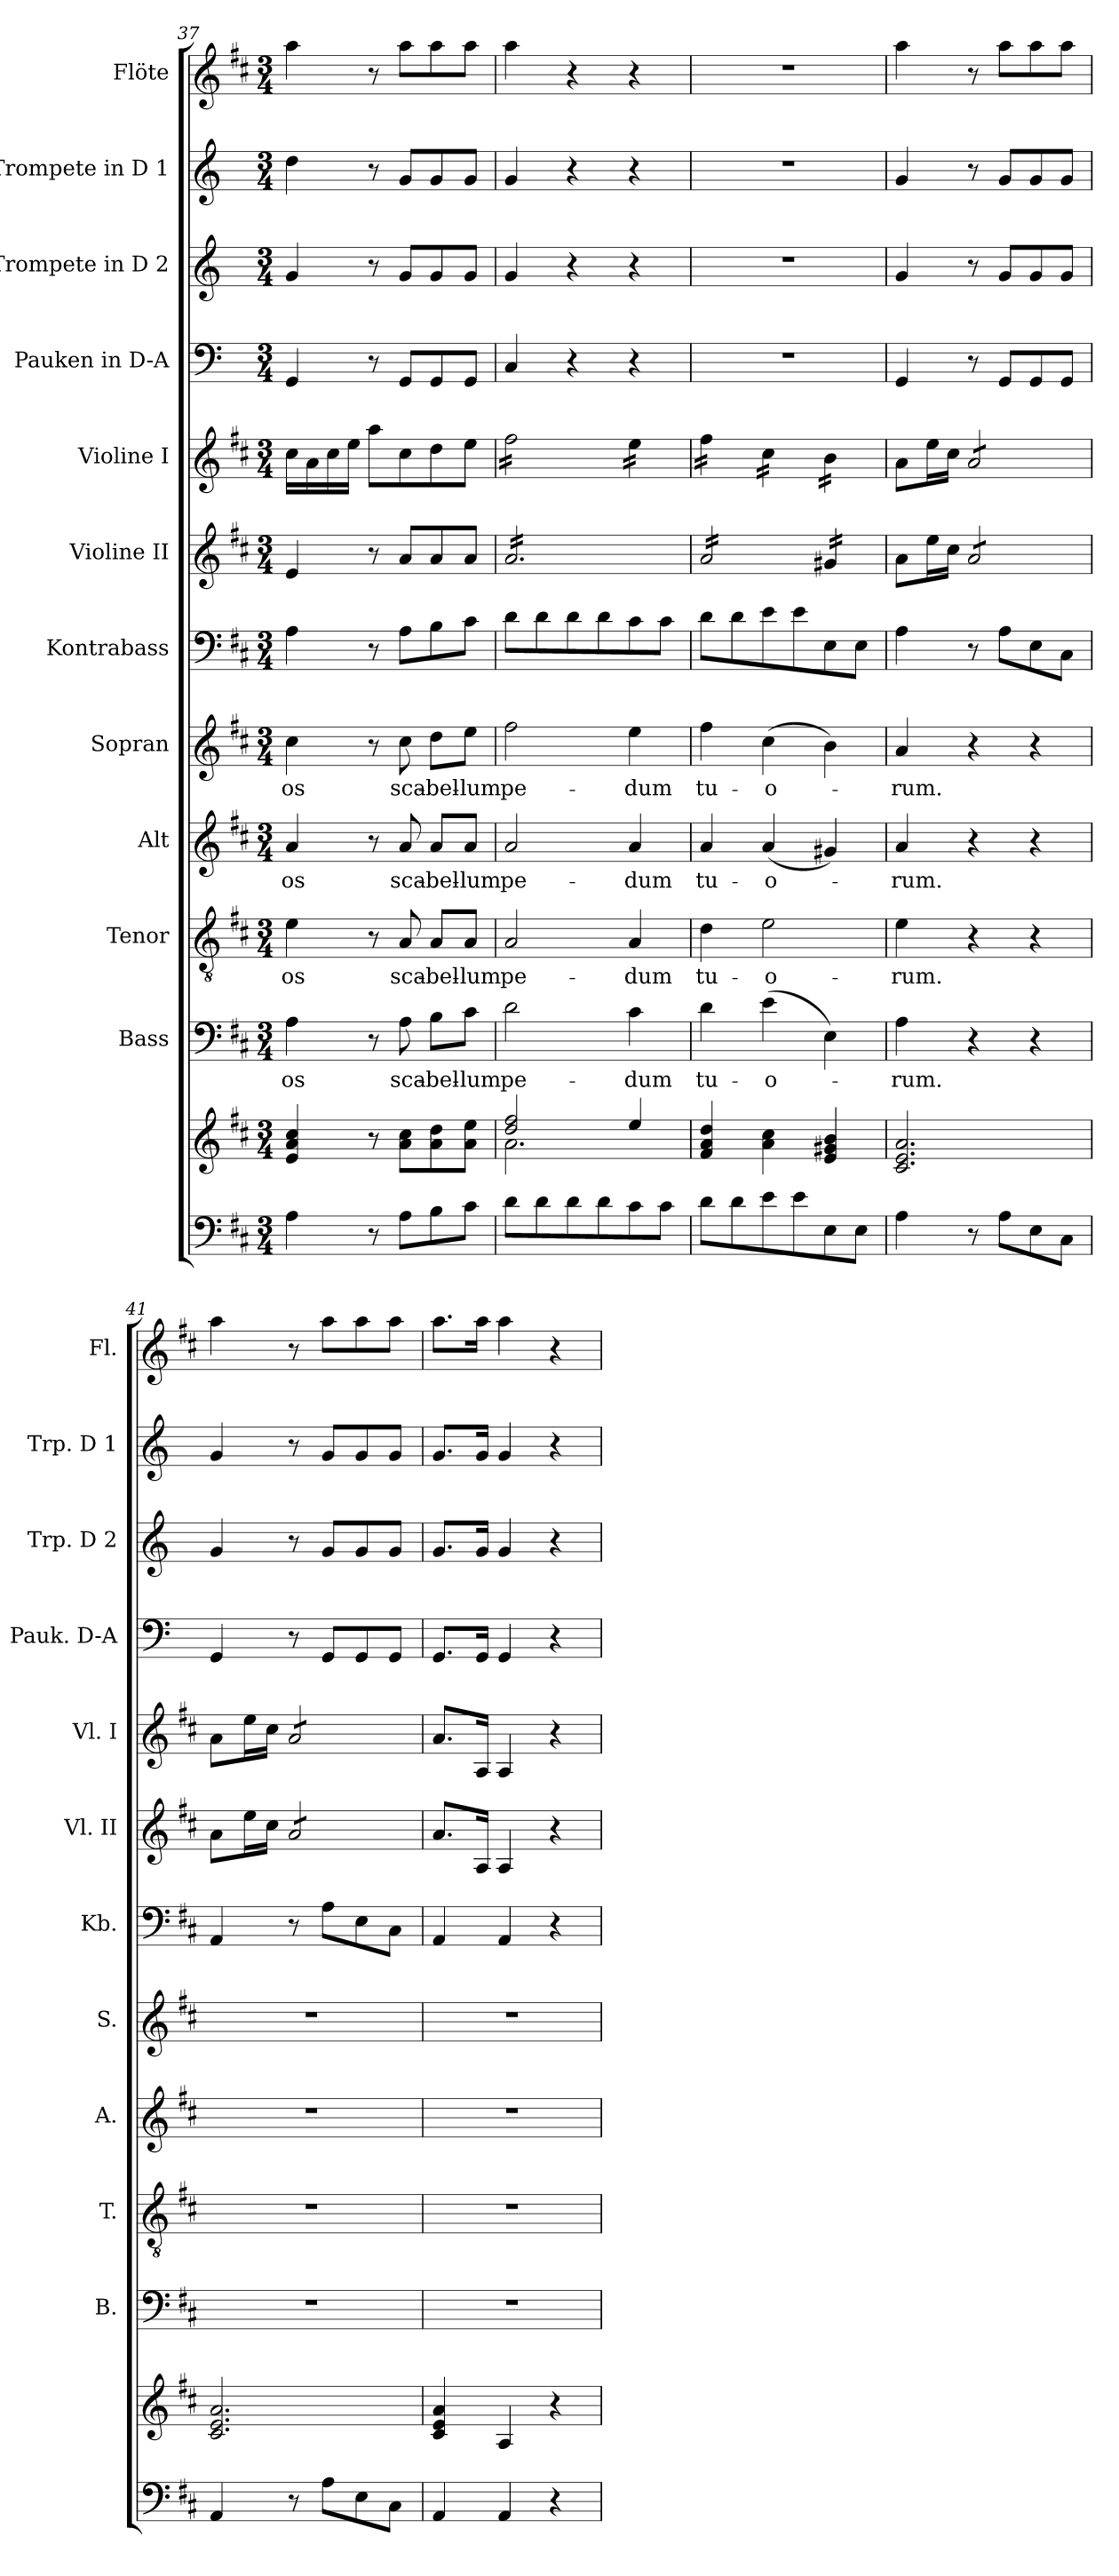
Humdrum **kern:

**kern	**kern	**kern	**text	**kern	**text	**kern	**text	**kern	**text	**kern	**kern	**kern	**kern	**kern	**kern	**kern
*part12	*part12	*part11	*part11	*part10	*part10	*part9	*part9	*part8	*part8	*part7	*part6	*part5	*part4	*part3	*part2	*part1
*staff13	*staff12	*staff11	*staff11	*staff10	*staff10	*staff9	*staff9	*staff8	*staff8	*staff7	*staff6	*staff5	*staff4	*staff3	*staff2	*staff1
*	*	*I"Bass	*	*I"Tenor	*	*I"Alt	*	*I"Sopran	*	*I"Kontrabass	*I"Violine II	*I"Violine I	*I"Pauken in D-A	*I"Trompete in D 2	*I"Trompete in D 1	*I"Flöte
*	*	*I'B.	*	*I'T.	*	*I'A.	*	*I'S.	*	*I'Kb.	*I'Vl. II	*I'Vl. I	*I'Pauk. D-A	*I'Trp. D 2	*I'Trp. D 1	*I'Fl.
*clefF4	*clefG2	*clefF4	*	*clefGv2	*	*clefG2	*	*clefG2	*	*clefF4	*clefG2	*clefG2	*clefF4	*clefG2	*clefG2	*clefG2
*	*	*	*	*	*	*	*	*	*	*ITrd7c12	*	*	*ITrd-1c-2	*ITrd-1c-2	*ITrd-1c-2	*
*k[f#c#]	*k[f#c#]	*k[f#c#]	*	*k[f#c#]	*	*k[f#c#]	*	*k[f#c#]	*	*k[f#c#]	*k[f#c#]	*k[f#c#]	*k[f#c#]	*k[f#c#]	*k[f#c#]	*k[f#c#]
*D:	*D:	*D:	*	*D:	*	*D:	*	*D:	*	*D:	*D:	*D:	*D:	*D:	*D:	*D:
*M3/4	*M3/4	*M3/4	*	*M3/4	*	*M3/4	*	*M3/4	*	*M3/4	*M3/4	*M3/4	*M3/4	*M3/4	*M3/4	*M3/4
=37	=37	=37	=37	=37	=37	=37	=37	=37	=37	=37	=37	=37	=37	=37	=37	=37
!	!	!	!LO:LY:b	!	!LO:LY:b	!	!LO:LY:b	!	!LO:LY:b	!	!	!	!	!	!	!
4A\	4e/ 4a/ 4cc#/	4A\	-os	4e\	-os	4a/	-os	4cc#\	-os	4AA\	4e/	16cc#\LL	4AA/	4a/	4ee\	4aa\
.	.	.	.	.	.	.	.	.	.	.	.	16a\	.	.	.	.
.	.	.	.	.	.	.	.	.	.	.	.	16cc#\	.	.	.	.
.	.	.	.	.	.	.	.	.	.	.	.	16ee\JJ	.	.	.	.
8r	8r	8r	.	8r	.	8r	.	8r	.	8r	8r	8aa\L	8r	8r	8r	8r
!	!	!	!LO:LY:b	!	!LO:LY:b	!	!LO:LY:b	!	!LO:LY:b	!	!	!	!	!	!	!
8A\L	8a\ 8cc#\L	8A\	sca-	8A/	sca-	8a/	sca-	8cc#\	sca-	8AA\L	8a/L	8cc#\	8AA/L	8a/L	8a/L	8aa\L
!	!	!	!LO:LY:b	!	!LO:LY:b	!	!LO:LY:b	!	!LO:LY:b	!	!	!	!	!	!	!
8B\	8a\ 8dd\	8B\L	-bel-	8A/L	-bel-	8a/L	-bel-	8dd\L	-bel-	8BB\	8a/	8dd\	8AA/	8a/	8a/	8aa\
!	!	!	!LO:LY:b	!	!LO:LY:b	!	!LO:LY:b	!	!LO:LY:b	!	!	!	!	!	!	!
8c#\J	8a\ 8ee\J	8c#\J	-lum	8A/J	-lum	8a/J	-lum	8ee\J	-lum	8C#\J	8a/J	8ee\J	8AA/J	8a/J	8a/J	8aa\J
=38	=38	=38	=38	=38	=38	=38	=38	=38	=38	=38	=38	=38	=38	=38	=38	=38
*	*^	*	*	*	*	*	*	*	*	*	*	*	*	*	*	*
!	!	!	!	!LO:LY:b	!	!LO:LY:b	!	!LO:LY:b	!	!LO:LY:b	!	!	!	!	!	!	!
*	*	*	*	*	*	*	*	*	*	*	*	*tremolo	*	*	*	*	*
*	*	*	*	*	*	*	*	*	*	*	*	*	*tremolo	*	*	*	*
8d\L	2dd/ 2ff#/	2.a\	2d\	pe-	2A/	pe-	2a/	pe-	2ff#\	pe-	8D\L	16a/LL	16ff#\LL	4D/	4a/	4a/	4aa\
.	.	.	.	.	.	.	.	.	.	.	.	16a/	16ff#\	.	.	.	.
8d\	.	.	.	.	.	.	.	.	.	.	8D\	16a/	16ff#\	.	.	.	.
.	.	.	.	.	.	.	.	.	.	.	.	16a/	16ff#\	.	.	.	.
8d\	.	.	.	.	.	.	.	.	.	.	8D\	16a/	16ff#\	4r	4r	4r	4r
.	.	.	.	.	.	.	.	.	.	.	.	16a/	16ff#\	.	.	.	.
8d\	.	.	.	.	.	.	.	.	.	.	8D\	16a/	16ff#\	.	.	.	.
.	.	.	.	.	.	.	.	.	.	.	.	16a/	16ff#\JJ	.	.	.	.
!	!	!	!	!LO:LY:b	!	!LO:LY:b	!	!LO:LY:b	!	!LO:LY:b	!	!	!	!	!	!	!
8c#\	4ee/	.	4c#\	-dum	4A/	-dum	4a/	-dum	4ee\	-dum	8C#\	16a/	16ee\LL	4r	4r	4r	4r
.	.	.	.	.	.	.	.	.	.	.	.	16a/	16ee\	.	.	.	.
8c#\J	.	.	.	.	.	.	.	.	.	.	8C#\J	16a/	16ee\	.	.	.	.
.	.	.	.	.	.	.	.	.	.	.	.	16a/JJ	16ee\JJ	.	.	.	.
*	*v	*v	*	*	*	*	*	*	*	*	*	*	*	*	*	*	*
=39	=39	=39	=39	=39	=39	=39	=39	=39	=39	=39	=39	=39	=39	=39	=39	=39
!	!	!	!LO:LY:b	!	!LO:LY:b	!	!LO:LY:b	!	!LO:LY:b	!	!	!	!	!	!	!
8d\L	4f#/ 4a/ 4dd/	4d\	tu-	4d\	tu-	4a/	tu-	4ff#\	tu-	8D\L	16a/LL	16ff#\LL	2.r	2.r	2.r	2.r
.	.	.	.	.	.	.	.	.	.	.	16a/	16ff#\	.	.	.	.
8d\	.	.	.	.	.	.	.	.	.	8D\	16a/	16ff#\	.	.	.	.
.	.	.	.	.	.	.	.	.	.	.	16a/	16ff#\JJ	.	.	.	.
!	!	!	!LO:LY:b	!	!LO:LY:b	!	!LO:LY:b	!	!LO:LY:b	!	!	!	!	!	!	!
8e\	4a\ 4cc#\	(>4e\	-o-	2e\	-o-	(<4a/	-o-	(>4cc#\	-o-	8E\	16a/	16cc#\LL	.	.	.	.
.	.	.	.	.	.	.	.	.	.	.	16a/	16cc#\	.	.	.	.
8e\	.	.	.	.	.	.	.	.	.	8E\	16a/	16cc#\	.	.	.	.
.	.	.	.	.	.	.	.	.	.	.	16a/JJ	16cc#\JJ	.	.	.	.
8E\	4e/ 4g#X/ 4b/	4E\)	.	.	.	4g#X/)	.	4b\)	.	8EE\	16g#X/LL	16b\LL	.	.	.	.
.	.	.	.	.	.	.	.	.	.	.	16g#X/	16b\	.	.	.	.
8E\J	.	.	.	.	.	.	.	.	.	8EE\J	16g#X/	16b\	.	.	.	.
.	.	.	.	.	.	.	.	.	.	.	16g#X/JJ	16b\JJ	.	.	.	.
*	*	*	*	*	*	*	*	*	*	*	*	*Xtremolo	*	*	*	*
*	*	*	*	*	*	*	*	*	*	*	*Xtremolo	*	*	*	*	*
!!LO:PB:g=z
=40	=40	=40	=40	=40	=40	=40	=40	=40	=40	=40	=40	=40	=40	=40	=40	=40
!	!	!	!LO:LY:b	!	!LO:LY:b	!	!LO:LY:b	!	!LO:LY:b	!	!	!	!	!	!	!
4A\	2.c#/ 2.e/ 2.a/	4A\	-rum.	4e\	-rum.	4a/	-rum.	4a/	-rum.	4AA\	8a\L	8a\L	4AA/	4a/	4a/	4aa\
.	.	.	.	.	.	.	.	.	.	.	16ee\L	16ee\L	.	.	.	.
.	.	.	.	.	.	.	.	.	.	.	16cc#\JJ	16cc#\JJ	.	.	.	.
*	*	*	*	*	*	*	*	*	*	*	*tremolo	*	*	*	*	*
*	*	*	*	*	*	*	*	*	*	*	*	*tremolo	*	*	*	*
8r	.	4r	.	4r	.	4r	.	4r	.	8r	8a/L	8a/L	8r	8r	8r	8r
8A\L	.	.	.	.	.	.	.	.	.	8AA\L	8a/	8a/	8AA/L	8a/L	8a/L	8aa\L
8E\	.	4r	.	4r	.	4r	.	4r	.	8EE\	8a/	8a/	8AA/	8a/	8a/	8aa\
8C#\J	.	.	.	.	.	.	.	.	.	8CC#\J	8a/J	8a/J	8AA/J	8a/J	8a/J	8aa\J
*	*	*	*	*	*	*	*	*	*	*	*	*Xtremolo	*	*	*	*
*	*	*	*	*	*	*	*	*	*	*	*Xtremolo	*	*	*	*	*
=41	=41	=41	=41	=41	=41	=41	=41	=41	=41	=41	=41	=41	=41	=41	=41	=41
4AA/	2.c#/ 2.e/ 2.a/	2.r	.	2.r	.	2.r	.	2.r	.	4AAA/	8a\L	8a\L	4AA/	4a/	4a/	4aa\
.	.	.	.	.	.	.	.	.	.	.	16ee\L	16ee\L	.	.	.	.
.	.	.	.	.	.	.	.	.	.	.	16cc#\JJ	16cc#\JJ	.	.	.	.
*	*	*	*	*	*	*	*	*	*	*	*tremolo	*	*	*	*	*
*	*	*	*	*	*	*	*	*	*	*	*	*tremolo	*	*	*	*
8r	.	.	.	.	.	.	.	.	.	8r	8a/L	8a/L	8r	8r	8r	8r
8A\L	.	.	.	.	.	.	.	.	.	8AA\L	8a/	8a/	8AA/L	8a/L	8a/L	8aa\L
8E\	.	.	.	.	.	.	.	.	.	8EE\	8a/	8a/	8AA/	8a/	8a/	8aa\
8C#\J	.	.	.	.	.	.	.	.	.	8CC#\J	8a/J	8a/J	8AA/J	8a/J	8a/J	8aa\J
*	*	*	*	*	*	*	*	*	*	*	*	*Xtremolo	*	*	*	*
*	*	*	*	*	*	*	*	*	*	*	*Xtremolo	*	*	*	*	*
=42	=42	=42	=42	=42	=42	=42	=42	=42	=42	=42	=42	=42	=42	=42	=42	=42
4AA/	4c#/ 4e/ 4a/	2.r	.	2.r	.	2.r	.	2.r	.	4AAA/	8.a/L	8.a/L	8.AA/L	8.a/L	8.a/L	8.aa\L
.	.	.	.	.	.	.	.	.	.	.	16A/Jk	16A/Jk	16AA/Jk	16a/Jk	16a/Jk	16aa\Jk
4AA/	4A/	.	.	.	.	.	.	.	.	4AAA/	4A/	4A/	4AA/	4a/	4a/	4aa\
4r	4r	.	.	.	.	.	.	.	.	4r	4r	4r	4r	4r	4r	4r
=	=	=	=	=	=	=	=	=	=	=	=	=	=	=	=	=
*-	*-	*-	*-	*-	*-	*-	*-	*-	*-	*-	*-	*-	*-	*-	*-	*-
